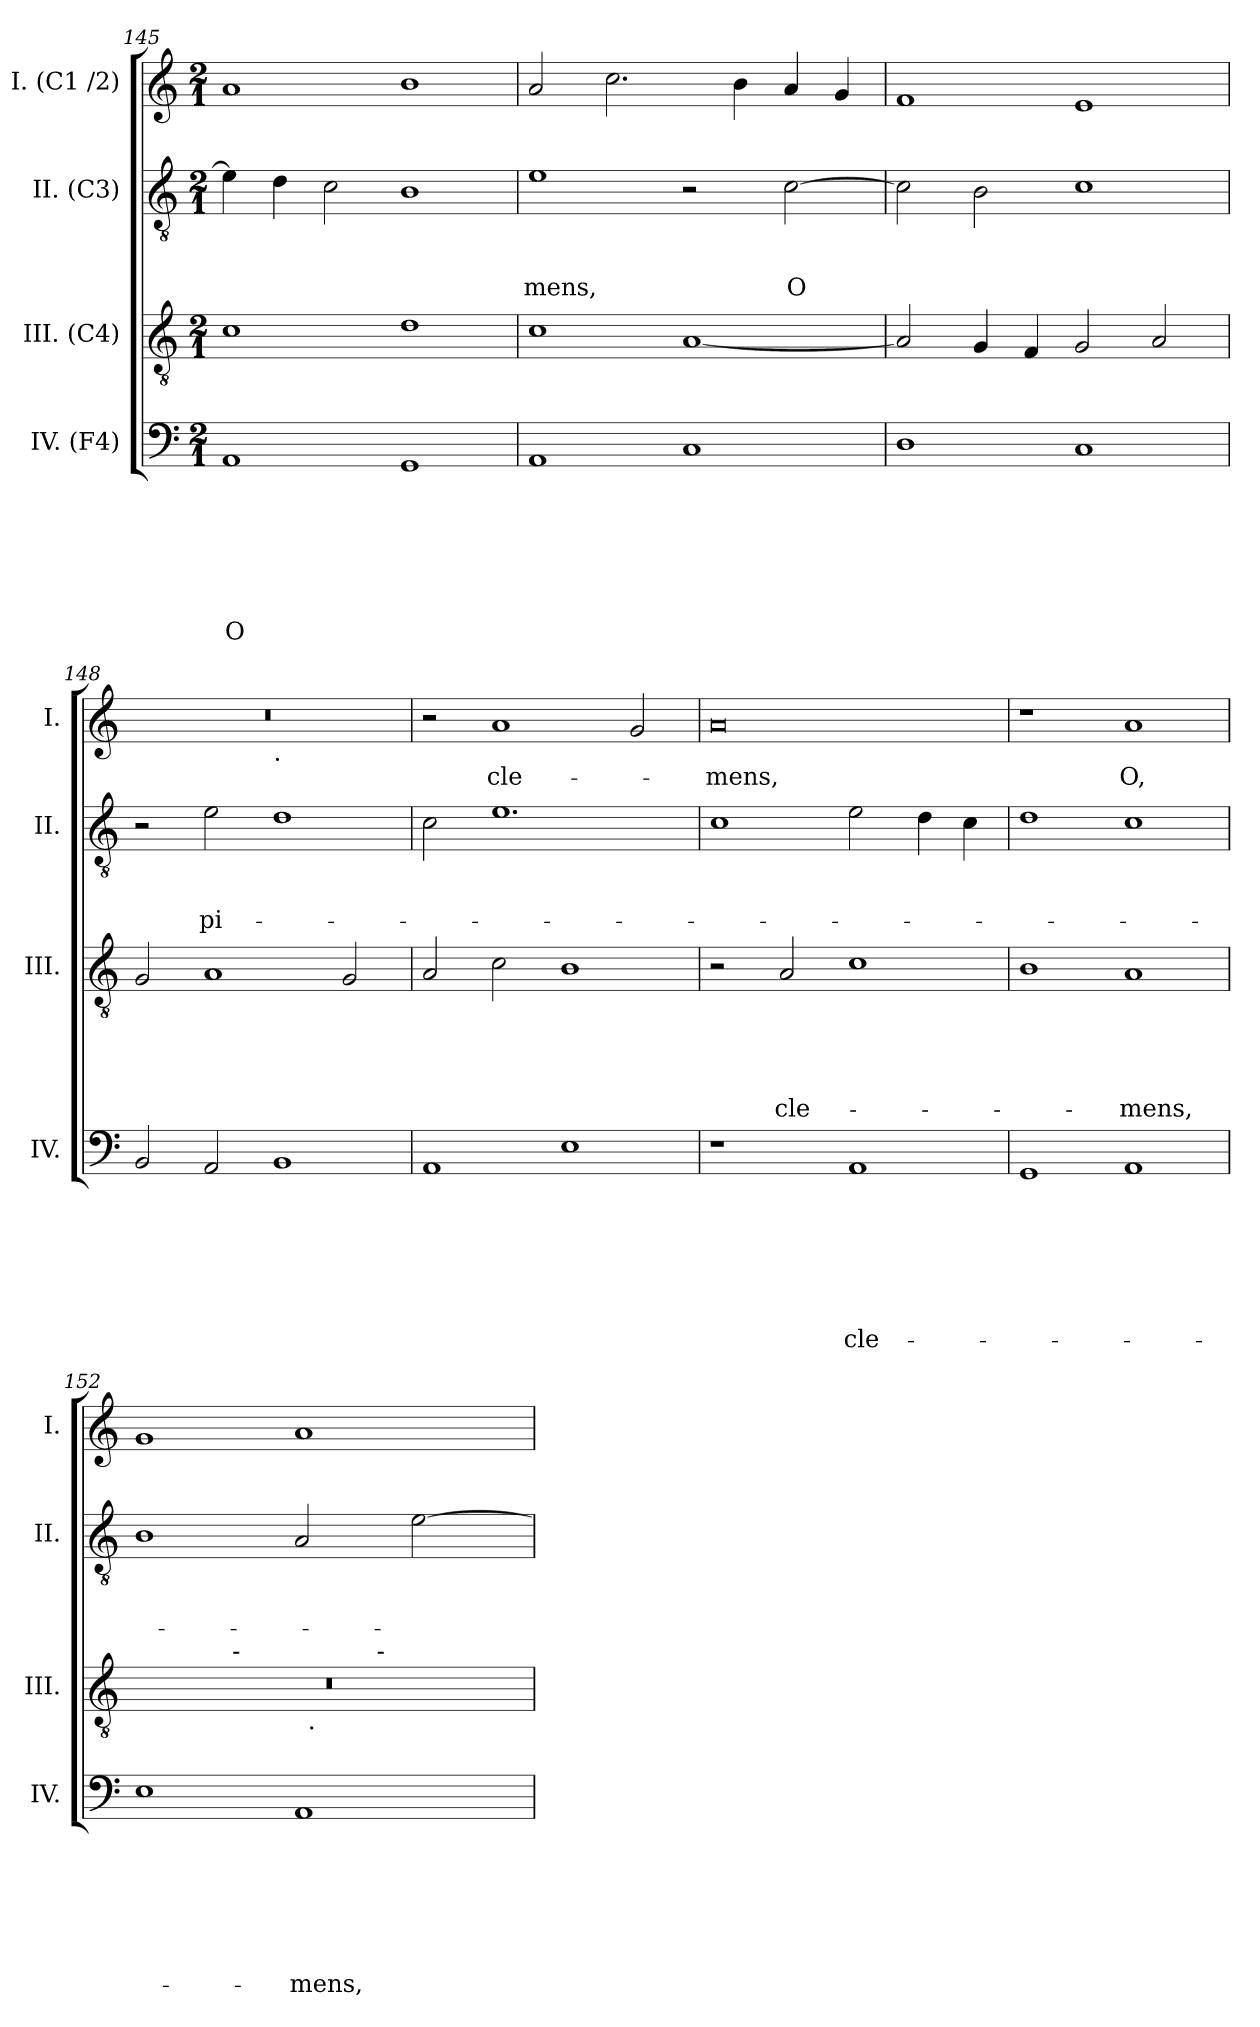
**kern	**text	**text	**text	**text	**text	**text	**text	**kern	**text	**text	**text	**text	**text	**kern	**text	**text	**text	**kern	**text
*part4	*part4	*part4	*part4	*part4	*part4	*part4	*part4	*part3	*part3	*part3	*part3	*part3	*part3	*part2	*part2	*part2	*part2	*part1	*part1
*staff4	*staff4	*staff4	*staff4	*staff4	*staff4	*staff4	*staff4	*staff3	*staff3	*staff3	*staff3	*staff3	*staff3	*staff2	*staff2	*staff2	*staff2	*staff1	*staff1
*I"IV. (F4)	*	*	*	*	*	*	*	*I"III. (C4)	*	*	*	*	*	*I"II. (C3)	*	*	*	*I"I. (C1 /2)	*
*I'IV.	*	*	*	*	*	*	*	*I'III.	*	*	*	*	*	*I'II.	*	*	*	*I'I.	*
*clefF4	*	*	*	*	*	*	*	*clefGv2	*	*	*	*	*	*clefGv2	*	*	*	*clefG2	*
*k[]	*	*	*	*	*	*	*	*k[]	*	*	*	*	*	*k[]	*	*	*	*k[]	*
*C:	*	*	*	*	*	*	*	*C:	*	*	*	*	*	*C:	*	*	*	*C:	*
*M2/1	*	*	*	*	*	*	*	*M2/1	*	*	*	*	*	*M2/1	*	*	*	*M2/1	*
=145	=145	=145	=145	=145	=145	=145	=145	=145	=145	=145	=145	=145	=145	=145	=145	=145	=145	=145	=145
!	!	!	!	!	!	!	!LO:LY:b	!	!	!	!	!	!	!	!	!	!	!	!
1AA	.	.	.	.	.	.	O	1c	.	.	.	.	.	4e\]	.	.	.	1a	.
.	.	.	.	.	.	.	.	.	.	.	.	.	.	4d\	.	.	.	.	.
.	.	.	.	.	.	.	.	.	.	.	.	.	.	2c\	.	.	.	.	.
1GG	.	.	.	.	.	.	.	1d	.	.	.	.	.	1B	.	.	.	1b	.
=146	=146	=146	=146	=146	=146	=146	=146	=146	=146	=146	=146	=146	=146	=146	=146	=146	=146	=146	=146
!	!	!	!	!	!	!	!	!	!	!	!	!	!	!	!	!	!LO:LY:b	!	!
1AA	.	.	.	.	.	.	.	1c	.	.	.	.	.	1e	.	.	-mens,	2a/	.
.	.	.	.	.	.	.	.	.	.	.	.	.	.	.	.	.	.	2.cc\	.
1C	.	.	.	.	.	.	.	[<1A	.	.	.	.	.	2r	.	.	.	.	.
.	.	.	.	.	.	.	.	.	.	.	.	.	.	.	.	.	.	4b\	.
!	!	!	!	!	!	!	!	!	!	!	!	!	!	!	!	!	!LO:LY:b	!	!
.	.	.	.	.	.	.	.	.	.	.	.	.	.	[<2c\	.	.	O	4a/	.
.	.	.	.	.	.	.	.	.	.	.	.	.	.	.	.	.	.	4g/	.
!!LO:LB:g=z
=147	=147	=147	=147	=147	=147	=147	=147	=147	=147	=147	=147	=147	=147	=147	=147	=147	=147	=147	=147
1D	.	.	.	.	.	.	.	2A/]	.	.	.	.	.	2c\]	.	.	.	1f	.
.	.	.	.	.	.	.	.	4G/	.	.	.	.	.	2B\	.	.	.	.	.
.	.	.	.	.	.	.	.	4F/	.	.	.	.	.	.	.	.	.	.	.
1C	.	.	.	.	.	.	.	2G/	.	.	.	.	.	1c	.	.	.	1e	.
.	.	.	.	.	.	.	.	2A/	.	.	.	.	.	.	.	.	.	.	.
=148	=148	=148	=148	=148	=148	=148	=148	=148	=148	=148	=148	=148	=148	=148	=148	=148	=148	=148	=148
*	*	*	*	*	*	*	*	*	*	*	*	*	*	*	*	*	*	*^	*
2BB/	.	.	.	.	.	.	.	2G/	.	.	.	.	.	2r	.	.	.	0r	1ryy	.
!	!	!	!	!	!	!	!	!	!	!	!	!	!	!	!	!	!LO:LY:b	!	!	!
2AA/	.	.	.	.	.	.	.	1A	.	.	.	.	.	2e\	.	.	pi-	.	.	.
!	!	!	!	!	!	!	!	!	!	!	!	!	!	!	!	!	!	!	!LO:TX:b:t=.	!
1BB	.	.	.	.	.	.	.	.	.	.	.	.	.	1d	.	.	.	.	1ryy	.
.	.	.	.	.	.	.	.	2G/	.	.	.	.	.	.	.	.	.	.	.	.
*	*	*	*	*	*	*	*	*	*	*	*	*	*	*	*	*	*	*v	*v	*
=149	=149	=149	=149	=149	=149	=149	=149	=149	=149	=149	=149	=149	=149	=149	=149	=149	=149	=149	=149
1AA	.	.	.	.	.	.	.	2A/	.	.	.	.	.	2c\	.	.	.	2r	.
!	!	!	!	!	!	!	!	!	!	!	!	!	!	!	!	!	!	!	!LO:LY:b
.	.	.	.	.	.	.	.	2c\	.	.	.	.	.	1.e	.	.	.	1a	cle-
1E	.	.	.	.	.	.	.	1B	.	.	.	.	.	.	.	.	.	.	.
.	.	.	.	.	.	.	.	.	.	.	.	.	.	.	.	.	.	2g/	.
=150	=150	=150	=150	=150	=150	=150	=150	=150	=150	=150	=150	=150	=150	=150	=150	=150	=150	=150	=150
!	!	!	!	!	!	!	!	!	!	!	!	!	!	!	!	!	!	!	!LO:LY:b
1r	.	.	.	.	.	.	.	2r	.	.	.	.	.	1c	.	.	.	0a	-mens,
!	!	!	!	!	!	!	!	!	!	!	!	!	!LO:LY:b	!	!	!	!	!	!
.	.	.	.	.	.	.	.	2A/	.	.	.	.	cle-	.	.	.	.	.	.
!	!	!	!	!	!	!	!LO:LY:b	!	!	!	!	!	!	!	!	!	!	!	!
1AA	.	.	.	.	.	.	cle-	1c	.	.	.	.	.	2e\	.	.	.	.	.
.	.	.	.	.	.	.	.	.	.	.	.	.	.	4d\	.	.	.	.	.
.	.	.	.	.	.	.	.	.	.	.	.	.	.	4c\	.	.	.	.	.
=151	=151	=151	=151	=151	=151	=151	=151	=151	=151	=151	=151	=151	=151	=151	=151	=151	=151	=151	=151
1GG	.	.	.	.	.	.	.	1B	.	.	.	.	.	1d	.	.	.	1r	.
!	!	!	!	!	!	!	!	!	!	!	!	!	!LO:LY:b	!	!	!	!	!	!LO:LY:b
1AA	.	.	.	.	.	.	.	1A	.	.	.	.	-mens,	1c	.	.	.	1a	O,
!!LO:LB:g=z
=152	=152	=152	=152	=152	=152	=152	=152	=152	=152	=152	=152	=152	=152	=152	=152	=152	=152	=152	=152
*	*	*	*	*	*	*	*	*^	*	*	*	*	*	*	*	*	*	*	*
*	*	*	*	*	*	*	*	*	*^	*	*	*	*	*	*	*	*	*	*	*
*	*	*	*	*	*	*	*	*	*	*^	*	*	*	*	*	*	*	*	*	*	*
1E	.	.	.	.	.	.	.	0r	2ryy	1ryy	1ryy	.	.	.	.	.	1B	.	.	.	1g	.
.	.	.	.	.	.	.	.	.	16.ryy	.	.	.	.	.	.	.	.	.	.	.	.	.
!	!	!	!	!	!	!	!	!	!LO:TX:a:t=-	!	!	!	!	!	!	!	!	!	!	!	!	!
.	.	.	.	.	.	.	.	.	1ryy	.	.	.	.	.	.	.	.	.	.	.	.	.
!	!	!	!	!	!	!	!LO:LY:b	!	!	!	!	!	!	!	!	!	!	!	!	!	!	!
1AA	.	.	.	.	.	.	-mens,	.	.	32ryy	4ryy	.	.	.	.	.	2A/	.	.	.	1a	.
!	!	!	!	!	!	!	!	!	!	!LO:TX:b:t=.	!	!	!	!	!	!	!	!	!	!	!	!
.	.	.	.	.	.	.	.	.	.	2ryy	.	.	.	.	.	.	.	.	.	.	.	.
.	.	.	.	.	.	.	.	.	.	.	16.ryy	.	.	.	.	.	.	.	.	.	.	.
!	!	!	!	!	!	!	!	!	!	!	!LO:TX:a:t=-	!	!	!	!	!	!	!	!	!	!	!
.	.	.	.	.	.	.	.	.	.	.	2ryy	.	.	.	.	.	.	.	.	.	.	.
.	.	.	.	.	.	.	.	.	.	.	.	.	.	.	.	.	[>2e\	.	.	.	.	.
.	.	.	.	.	.	.	.	.	.	4...ryy	.	.	.	.	.	.	.	.	.	.	.	.
.	.	.	.	.	.	.	.	.	4ryy	.	.	.	.	.	.	.	.	.	.	.	.	.
.	.	.	.	.	.	.	.	.	8ryy	.	8ryy	.	.	.	.	.	.	.	.	.	.	.
.	.	.	.	.	.	.	.	.	32ryy	.	32ryy	.	.	.	.	.	.	.	.	.	.	.
*	*	*	*	*	*	*	*	*v	*v	*v	*v	*	*	*	*	*	*	*	*	*	*	*
=	=	=	=	=	=	=	=	=	=	=	=	=	=	=	=	=	=	=	=
*-	*-	*-	*-	*-	*-	*-	*-	*-	*-	*-	*-	*-	*-	*-	*-	*-	*-	*-	*-
